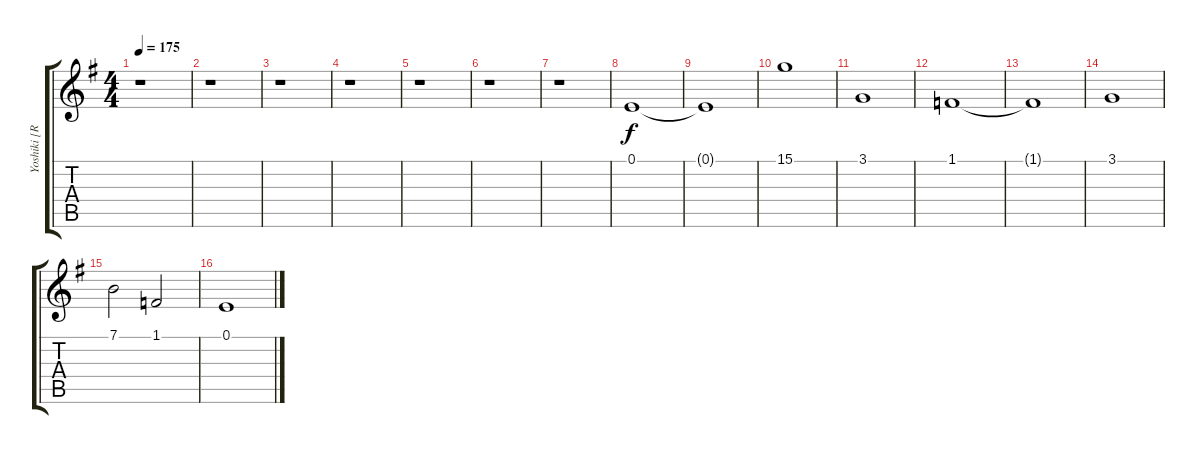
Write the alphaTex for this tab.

\track ("Yoshiki [R]" "Yoshiki [R") {instrument acousticgrandpiano}
\staff {score tabs}
\tuning (E4 B3 G3 D3 A2 E2) {hide}
\ts (4 4)
\tempo 175
\clef g2
\ks g
r.1{dy f} |
r.1 |
r.1 |
r.1 |
r.1 |
r.1 |
r.1 |
0.1.1{instrument synthstrings1} |
0.1{t}.1 |
15.1.1 |
3.1.1 |
1.1.1 |
1.1{t}.1 |
3.1.1 |
7.1.2 1.1.2 |
0.1.1
